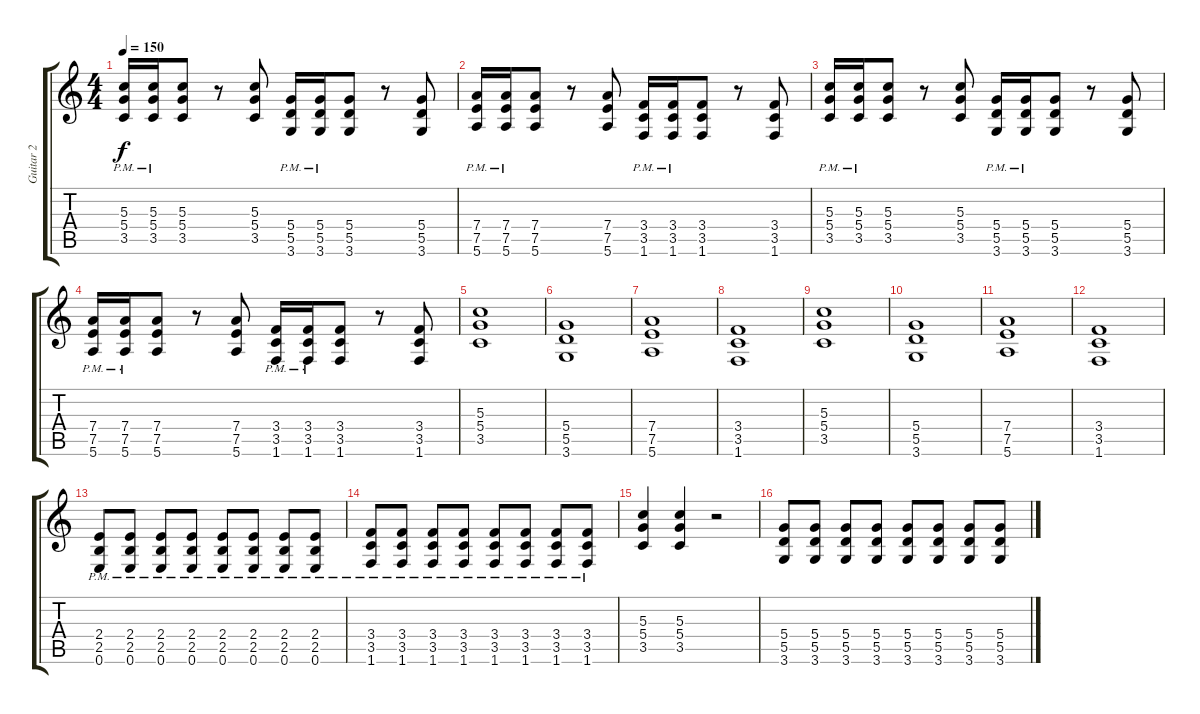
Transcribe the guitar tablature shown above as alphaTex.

\track ("Guitar 2" "Guitar 2") {instrument overdrivenguitar}
\staff {score tabs}
\tuning (E4 B3 G3 D3 A2 E2) {hide}
\ts (4 4)
\tempo 150
\clef g2
\ks c
(5.3{pm} 5.4{pm} 3.5{pm}).16{dy f} (5.3{pm} 5.4{pm} 3.5{pm}).16 (5.3 5.4 3.5).8 r.8 (5.3 5.4 3.5).8 (5.4{pm} 5.5{pm} 3.6{pm}).16 (5.4{pm} 5.5{pm} 3.6{pm}).16 (5.4 5.5 3.6).8 r.8 (5.4 5.5 3.6).8 |
(7.4{pm} 7.5{pm} 5.6{pm}).16 (7.4{pm} 7.5{pm} 5.6{pm}).16 (7.4 7.5 5.6).8 r.8 (7.4 7.5 5.6).8 (3.4{pm} 3.5{pm} 1.6{pm}).16 (3.4{pm} 3.5{pm} 1.6{pm}).16 (3.4 3.5 1.6).8 r.8 (3.4 3.5 1.6).8 |
(5.3{pm} 5.4{pm} 3.5{pm}).16 (5.3{pm} 5.4{pm} 3.5{pm}).16 (5.3 5.4 3.5).8 r.8 (5.3 5.4 3.5).8 (5.4{pm} 5.5{pm} 3.6{pm}).16 (5.4{pm} 5.5{pm} 3.6{pm}).16 (5.4 5.5 3.6).8 r.8 (5.4 5.5 3.6).8 |
(7.4{pm} 7.5{pm} 5.6{pm}).16 (7.4{pm} 7.5{pm} 5.6{pm}).16 (7.4 7.5 5.6).8 r.8 (7.4 7.5 5.6).8 (3.4{pm} 3.5{pm} 1.6{pm}).16 (3.4{pm} 3.5{pm} 1.6{pm}).16 (3.4 3.5 1.6).8 r.8 (3.4 3.5 1.6).8 |
(5.3 5.4 3.5).1 |
(5.4 5.5 3.6).1 |
(7.4 7.5 5.6).1 |
(3.4 3.5 1.6).1 |
(5.3 5.4 3.5).1 |
(5.4 5.5 3.6).1 |
(7.4 7.5 5.6).1 |
(3.4 3.5 1.6).1 |
(2.4{pm} 2.5{pm} 0.6{pm}).8 (2.4{pm} 2.5{pm} 0.6{pm}).8 (2.4{pm} 2.5{pm} 0.6{pm}).8 (2.4{pm} 2.5{pm} 0.6{pm}).8 (2.4{pm} 2.5{pm} 0.6{pm}).8 (2.4{pm} 2.5{pm} 0.6{pm}).8 (2.4{pm} 2.5{pm} 0.6{pm}).8 (2.4{pm} 2.5{pm} 0.6{pm}).8 |
(3.4{pm} 3.5{pm} 1.6{pm}).8 (3.4{pm} 3.5{pm} 1.6{pm}).8 (3.4{pm} 3.5{pm} 1.6{pm}).8 (3.4{pm} 3.5{pm} 1.6{pm}).8 (3.4{pm} 3.5{pm} 1.6{pm}).8 (3.4{pm} 3.5{pm} 1.6{pm}).8 (3.4{pm} 3.5{pm} 1.6{pm}).8 (3.4{pm} 3.5{pm} 1.6{pm}).8 |
(5.3 5.4 3.5).4 (5.3 5.4 3.5).4 r.2 |
(5.4 5.5 3.6).8 (5.4 5.5 3.6).8 (5.4 5.5 3.6).8 (5.4 5.5 3.6).8 (5.4 5.5 3.6).8 (5.4 5.5 3.6).8 (5.4 5.5 3.6).8 (5.4 5.5 3.6).8
